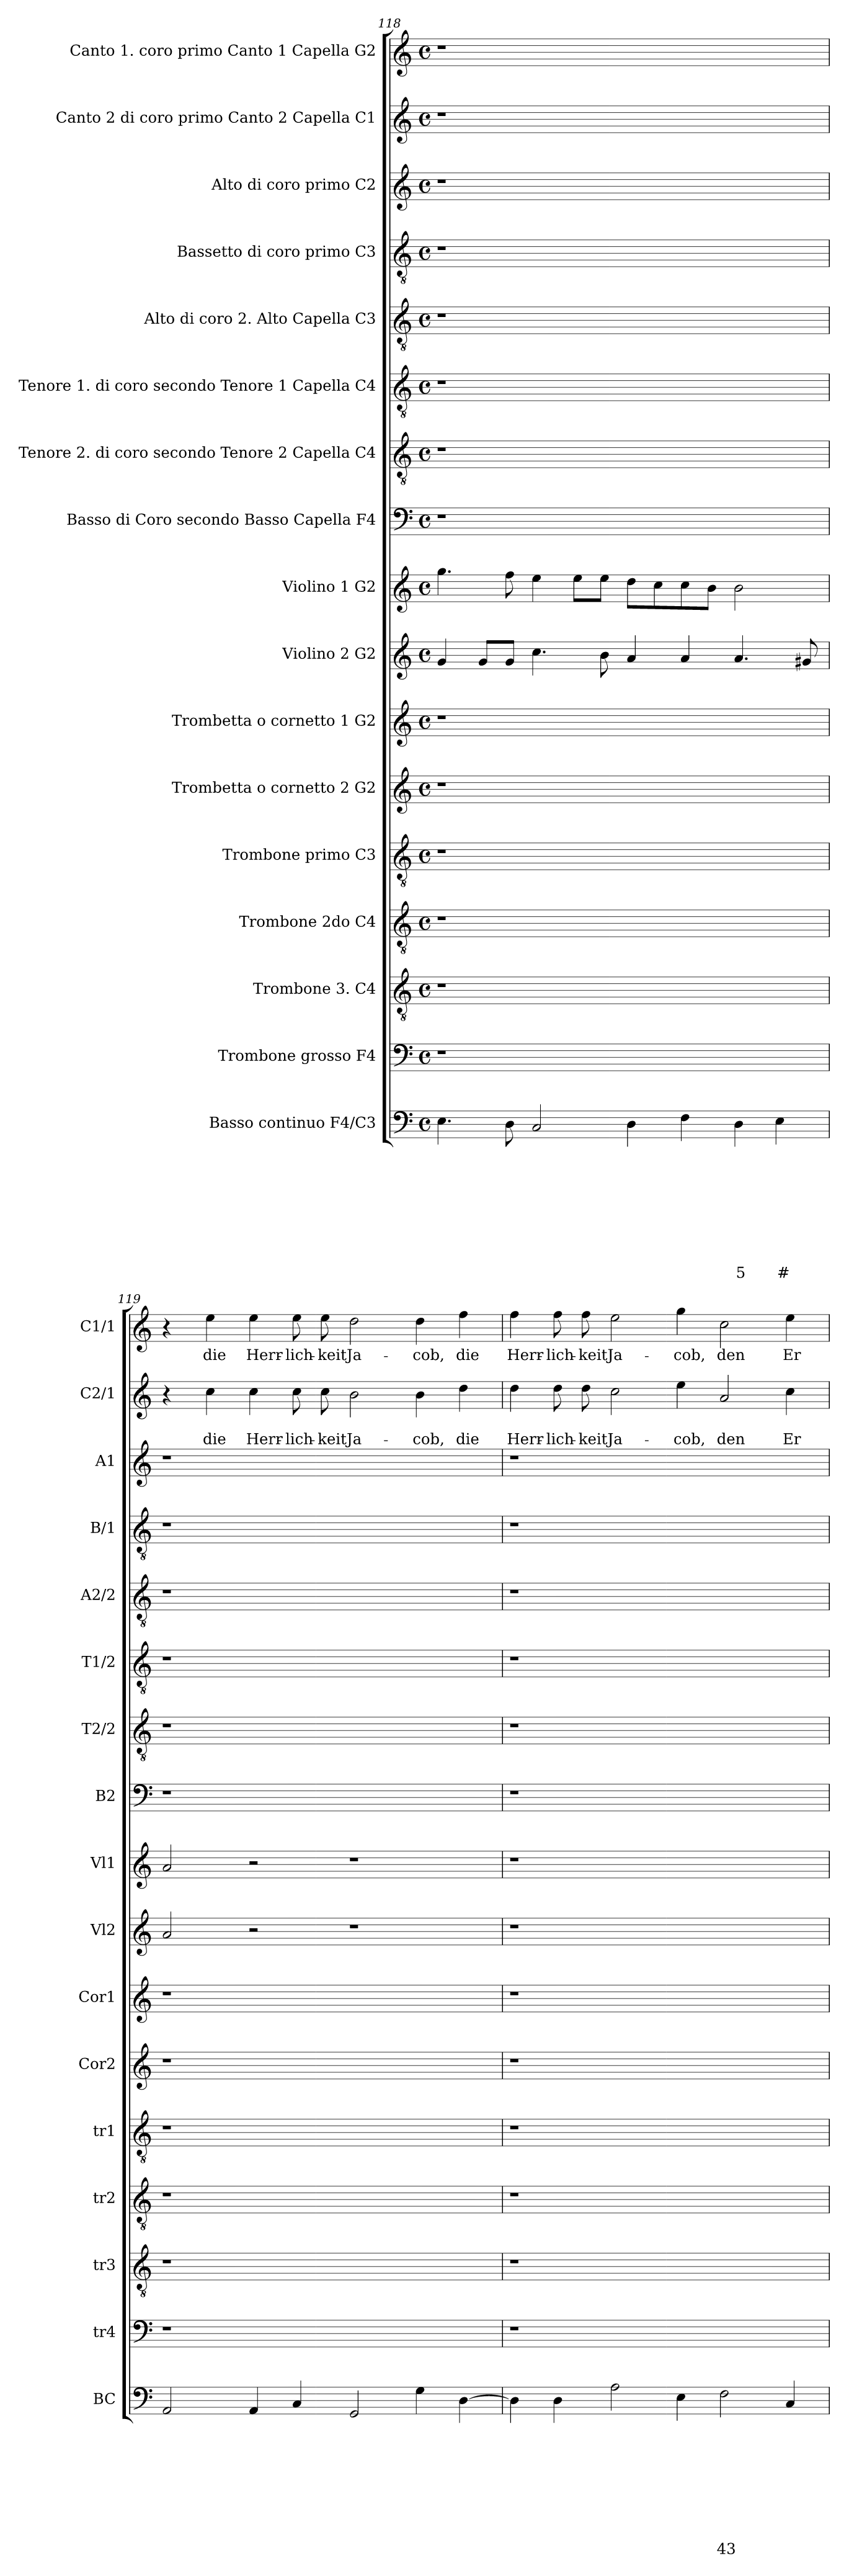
**kern	**text	**text	**text	**text	**text	**text	**text	**text	**text	**kern	**kern	**kern	**kern	**kern	**kern	**kern	**kern	**kern	**kern	**kern	**kern	**kern	**kern	**kern	**text	**text	**kern	**text
*part17	*part17	*part17	*part17	*part17	*part17	*part17	*part17	*part17	*part17	*part16	*part15	*part14	*part13	*part12	*part11	*part10	*part9	*part8	*part7	*part6	*part5	*part4	*part3	*part2	*part2	*part2	*part1	*part1
*staff17	*staff17	*staff17	*staff17	*staff17	*staff17	*staff17	*staff17	*staff17	*staff17	*staff16	*staff15	*staff14	*staff13	*staff12	*staff11	*staff10	*staff9	*staff8	*staff7	*staff6	*staff5	*staff4	*staff3	*staff2	*staff2	*staff2	*staff1	*staff1
*I"Basso continuo F4/C3	*	*	*	*	*	*	*	*	*	*I"Trombone grosso F4	*I"Trombone 3. C4	*I"Trombone 2do C4	*I"Trombone primo C3	*I"Trombetta o cornetto 2 G2	*I"Trombetta o cornetto 1 G2	*I"Violino 2 G2	*I"Violino 1 G2	*I"Basso di Coro secondo Basso Capella F4	*I"Tenore 2.  di coro secondo Tenore 2 Capella C4	*I"Tenore 1. di coro secondo Tenore 1 Capella C4	*I"Alto di coro 2. Alto Capella C3	*I"Bassetto di coro primo C3	*I"Alto di coro primo C2	*I"Canto 2 di coro primo Canto 2 Capella C1	*	*	*I"Canto 1. coro primo Canto 1 Capella G2	*
*I'BC	*	*	*	*	*	*	*	*	*	*I'tr4	*I'tr3	*I'tr2	*I'tr1	*I'Cor2	*I'Cor1	*I'Vl2	*I'Vl1	*I'B2	*I'T2/2	*I'T1/2	*I'A2/2	*I'B/1	*I'A1	*I'C2/1	*	*	*I'C1/1	*
!!LO:LB:g=z
*clefF4	*	*	*	*	*	*	*	*	*	*clefF4	*clefGv2	*clefGv2	*clefGv2	*clefG2	*clefG2	*clefG2	*clefG2	*clefF4	*clefGv2	*clefGv2	*clefGv2	*clefGv2	*clefG2	*clefG2	*	*	*clefG2	*
*k[]	*	*	*	*	*	*	*	*	*	*k[]	*k[]	*k[]	*k[]	*k[]	*k[]	*k[]	*k[]	*k[]	*k[]	*k[]	*k[]	*k[]	*k[]	*k[]	*	*	*k[]	*
*C:	*	*	*	*	*	*	*	*	*	*C:	*C:	*C:	*C:	*C:	*C:	*C:	*C:	*C:	*C:	*C:	*C:	*C:	*C:	*C:	*	*	*C:	*
*M4/4	*	*	*	*	*	*	*	*	*	*M4/4	*M4/4	*M4/4	*M4/4	*M4/4	*M4/4	*M4/4	*M4/4	*M4/4	*M4/4	*M4/4	*M4/4	*M4/4	*M4/4	*M4/4	*	*	*M4/4	*
*met(c)	*	*	*	*	*	*	*	*	*	*met(c)	*met(c)	*met(c)	*met(c)	*met(c)	*met(c)	*met(c)	*met(c)	*met(c)	*met(c)	*met(c)	*met(c)	*met(c)	*met(c)	*met(c)	*	*	*met(c)	*
=118	=118	=118	=118	=118	=118	=118	=118	=118	=118	=118	=118	=118	=118	=118	=118	=118	=118	=118	=118	=118	=118	=118	=118	=118	=118	=118	=118	=118
4.E\	.	.	.	.	.	.	.	.	.	1r	1r	1r	1r	1r	1r	4g/	4.gg\	1r	1r	1r	1r	1r	1r	1r	.	.	1r	.
.	.	.	.	.	.	.	.	.	.	.	.	.	.	.	.	8g/L	.	.	.	.	.	.	.	.	.	.	.	.
8D\	.	.	.	.	.	.	.	.	.	.	.	.	.	.	.	8g/J	8ff\	.	.	.	.	.	.	.	.	.	.	.
2C/	.	.	.	.	.	.	.	.	.	.	.	.	.	.	.	4.cc\	4ee\	.	.	.	.	.	.	.	.	.	.	.
.	.	.	.	.	.	.	.	.	.	.	.	.	.	.	.	.	8ee\L	.	.	.	.	.	.	.	.	.	.	.
.	.	.	.	.	.	.	.	.	.	.	.	.	.	.	.	8b\	8ee\J	.	.	.	.	.	.	.	.	.	.	.
4D\	.	.	.	.	.	.	.	.	.	1ryy	1ryy	1ryy	1ryy	1ryy	1ryy	4a/	8dd\L	1ryy	1ryy	1ryy	1ryy	1ryy	1ryy	1ryy	.	.	1ryy	.
.	.	.	.	.	.	.	.	.	.	.	.	.	.	.	.	.	8cc\	.	.	.	.	.	.	.	.	.	.	.
4F\	.	.	.	.	.	.	.	.	.	.	.	.	.	.	.	4a/	8cc\	.	.	.	.	.	.	.	.	.	.	.
.	.	.	.	.	.	.	.	.	.	.	.	.	.	.	.	.	8b\J	.	.	.	.	.	.	.	.	.	.	.
!	!	!	!	!	!	!	!	!	!LO:LY:b	!	!	!	!	!	!	!	!	!	!	!	!	!	!	!	!	!	!	!
4D\	.	.	.	.	.	.	.	.	5	.	.	.	.	.	.	4.a/	2b\	.	.	.	.	.	.	.	.	.	.	.
!	!	!	!	!	!	!	!	!	!LO:LY:b	!	!	!	!	!	!	!	!	!	!	!	!	!	!	!	!	!	!	!
4E\	.	.	.	.	.	.	.	.	#	.	.	.	.	.	.	.	.	.	.	.	.	.	.	.	.	.	.	.
.	.	.	.	.	.	.	.	.	.	.	.	.	.	.	.	8g#X/	.	.	.	.	.	.	.	.	.	.	.	.
=119	=119	=119	=119	=119	=119	=119	=119	=119	=119	=119	=119	=119	=119	=119	=119	=119	=119	=119	=119	=119	=119	=119	=119	=119	=119	=119	=119	=119
2AA/	.	.	.	.	.	.	.	.	.	1r	1r	1r	1r	1r	1r	2a/	2a/	1r	1r	1r	1r	1r	1r	4r	.	.	4r	.
!	!	!	!	!	!	!	!	!	!	!	!	!	!	!	!	!	!	!	!	!	!	!	!	!	!	!LO:LY:b	!	!LO:LY:b
.	.	.	.	.	.	.	.	.	.	.	.	.	.	.	.	.	.	.	.	.	.	.	.	4cc\	.	die	4ee\	die
!	!	!	!	!	!	!	!	!	!	!	!	!	!	!	!	!	!	!	!	!	!	!	!	!	!	!LO:LY:b	!	!LO:LY:b
4AA/	.	.	.	.	.	.	.	.	.	.	.	.	.	.	.	2r	2r	.	.	.	.	.	.	4cc\	.	Herr-	4ee\	Herr-
!	!	!	!	!	!	!	!	!	!	!	!	!	!	!	!	!	!	!	!	!	!	!	!	!	!	!LO:LY:b	!	!LO:LY:b
4C/	.	.	.	.	.	.	.	.	.	.	.	.	.	.	.	.	.	.	.	.	.	.	.	8cc\	.	-lich-	8ee\	-lich-
!	!	!	!	!	!	!	!	!	!	!	!	!	!	!	!	!	!	!	!	!	!	!	!	!	!	!LO:LY:b	!	!LO:LY:b
.	.	.	.	.	.	.	.	.	.	.	.	.	.	.	.	.	.	.	.	.	.	.	.	8cc\	.	-keit	8ee\	-keit
!	!	!	!	!	!	!	!	!	!	!	!	!	!	!	!	!	!	!	!	!	!	!	!	!	!	!LO:LY:b	!	!LO:LY:b
2GG/	.	.	.	.	.	.	.	.	.	1ryy	1ryy	1ryy	1ryy	1ryy	1ryy	1r	1r	1ryy	1ryy	1ryy	1ryy	1ryy	1ryy	2b\	.	Ja-	2dd\	Ja-
!	!	!	!	!	!	!	!	!	!	!	!	!	!	!	!	!	!	!	!	!	!	!	!	!	!	!LO:LY:b	!	!LO:LY:b
4G\	.	.	.	.	.	.	.	.	.	.	.	.	.	.	.	.	.	.	.	.	.	.	.	4b\	.	-cob,	4dd\	-cob,
!	!	!	!	!	!	!	!	!	!	!	!	!	!	!	!	!	!	!	!	!	!	!	!	!	!	!LO:LY:b	!	!LO:LY:b
[4D\	.	.	.	.	.	.	.	.	.	.	.	.	.	.	.	.	.	.	.	.	.	.	.	4dd\	.	die	4ff\	die
=120	=120	=120	=120	=120	=120	=120	=120	=120	=120	=120	=120	=120	=120	=120	=120	=120	=120	=120	=120	=120	=120	=120	=120	=120	=120	=120	=120	=120
!	!	!	!	!	!	!	!	!	!	!	!	!	!	!	!	!	!	!	!	!	!	!	!	!	!	!LO:LY:b	!	!LO:LY:b
4D\]	.	.	.	.	.	.	.	.	.	1r	1r	1r	1r	1r	1r	1r	1r	1r	1r	1r	1r	1r	1r	4dd\	.	Herr-	4ff\	Herr-
!	!	!	!	!	!	!	!	!	!	!	!	!	!	!	!	!	!	!	!	!	!	!	!	!	!	!LO:LY:b	!	!LO:LY:b
4D\	.	.	.	.	.	.	.	.	.	.	.	.	.	.	.	.	.	.	.	.	.	.	.	8dd\	.	-lich-	8ff\	-lich-
!	!	!	!	!	!	!	!	!	!	!	!	!	!	!	!	!	!	!	!	!	!	!	!	!	!	!LO:LY:b	!	!LO:LY:b
.	.	.	.	.	.	.	.	.	.	.	.	.	.	.	.	.	.	.	.	.	.	.	.	8dd\	.	-keit	8ff\	-keit
!	!	!	!	!	!	!	!	!	!	!	!	!	!	!	!	!	!	!	!	!	!	!	!	!	!	!LO:LY:b	!	!LO:LY:b
2A\	.	.	.	.	.	.	.	.	.	.	.	.	.	.	.	.	.	.	.	.	.	.	.	2cc\	.	Ja-	2ee\	Ja-
!	!	!	!	!	!	!	!	!	!	!	!	!	!	!	!	!	!	!	!	!	!	!	!	!	!	!LO:LY:b	!	!LO:LY:b
4E\	.	.	.	.	.	.	.	.	.	1ryy	1ryy	1ryy	1ryy	1ryy	1ryy	1ryy	1ryy	1ryy	1ryy	1ryy	1ryy	1ryy	1ryy	4ee\	.	-cob,	4gg\	-cob,
!	!	!	!	!	!	!	!	!	!LO:LY:b	!	!	!	!	!	!	!	!	!	!	!	!	!	!	!	!	!LO:LY:b	!	!LO:LY:b
2F\	.	.	.	.	.	.	.	.	43	.	.	.	.	.	.	.	.	.	.	.	.	.	.	2a/	.	den	2cc\	den
!	!	!	!	!	!	!	!	!	!	!	!	!	!	!	!	!	!	!	!	!	!	!	!	!	!	!LO:LY:b	!	!LO:LY:b
4C/	.	.	.	.	.	.	.	.	.	.	.	.	.	.	.	.	.	.	.	.	.	.	.	4cc\	.	Er	4ee\	Er
=	=	=	=	=	=	=	=	=	=	=	=	=	=	=	=	=	=	=	=	=	=	=	=	=	=	=	=	=
*-	*-	*-	*-	*-	*-	*-	*-	*-	*-	*-	*-	*-	*-	*-	*-	*-	*-	*-	*-	*-	*-	*-	*-	*-	*-	*-	*-	*-
